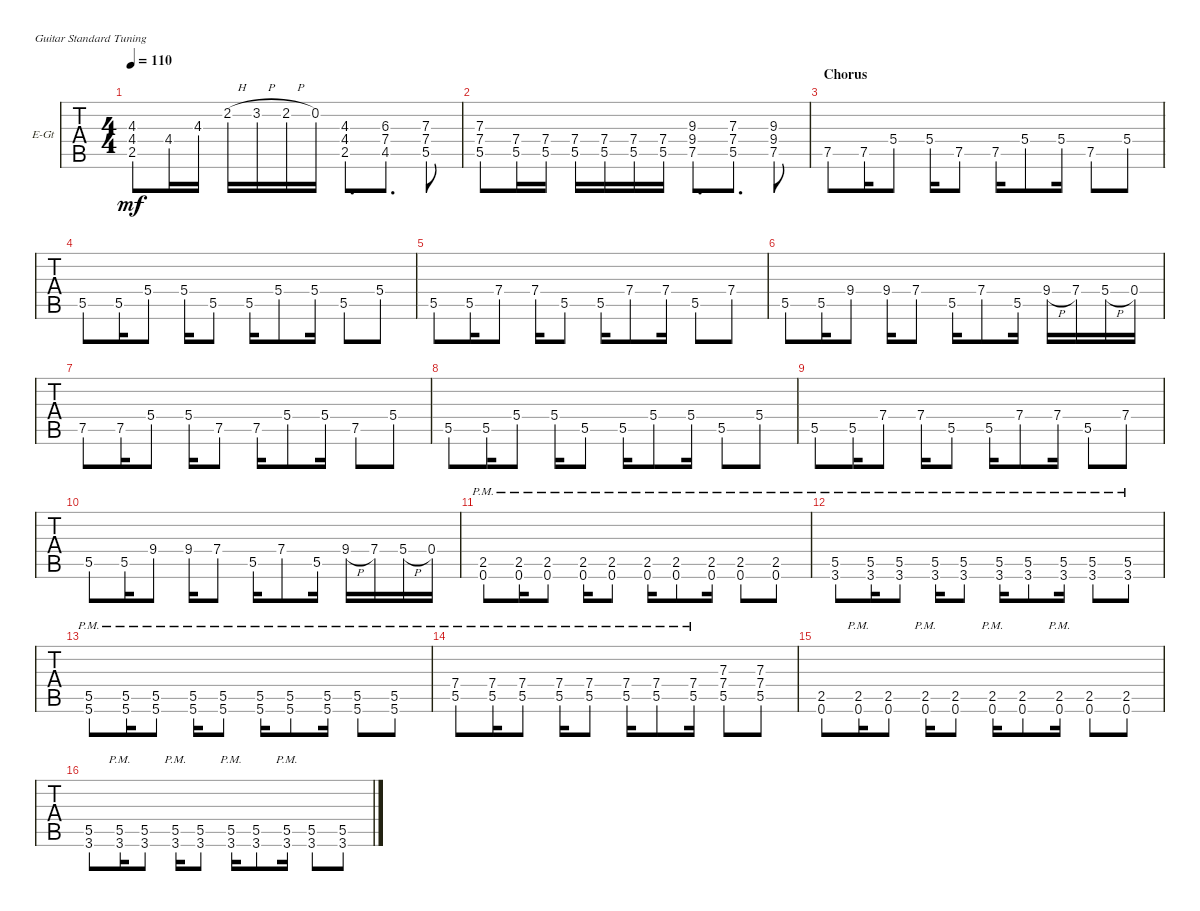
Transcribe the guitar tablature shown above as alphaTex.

\defaultSystemsLayout 4
\bracketExtendMode groupsimilarinstruments
\firstSystemTrackNameOrientation horizontal
\otherSystemsTrackNameOrientation horizontal
\track ("Matthew" "E-Gt") {instrument distortionguitar}
\staff {tabs}
\tuning (E4 B3 G3 D3 A2 E2)
\ts (4 4)
\tempo 110
\clef g2
\ks c
(2.5{t} 4.4{t} 4.3{t}).8{dy mf} 4.4.16 4.3.16 2.2{h}.16 3.2{h}.16 2.2{h}.16 0.2.16 (2.5 4.4 4.3).8{d} (4.5 7.4 6.3).8{d} (5.5 7.4 7.3).8 |
(5.5 7.4 7.3).8 (5.5 7.4).16 (5.5 7.4).16 (5.5 7.4).16 (5.5 7.4).16 (5.5 7.4).16 (5.5 7.4).16 (7.5 9.4 9.3).8{d} (5.5 7.4 7.3).8{d} (7.5 9.4 9.3).8 |
\section ("" "Chorus")
7.5.8 7.5.16 5.4.8 5.4.16 7.5.8 7.5.16 5.4.8 5.4.16 7.5.8 5.4.8 |
5.5.8 5.5.16 5.4.8 5.4.16 5.5.8 5.5.16 5.4.8 5.4.16 5.5.8 5.4.8 |
5.5.8 5.5.16 7.4.8 7.4.16 5.5.8 5.5.16 7.4.8 7.4.16 5.5.8 7.4.8 |
5.5.8 5.5.16 9.4.8 9.4.16 7.4.8 5.5.16 7.4.8 5.5.16 9.4{h}.16 7.4.16 5.4{h}.16 0.4.16 |
7.5.8 7.5.16 5.4.8 5.4.16 7.5.8 7.5.16 5.4.8 5.4.16 7.5.8 5.4.8 |
5.5.8 5.5.16 5.4.8 5.4.16 5.5.8 5.5.16 5.4.8 5.4.16 5.5.8 5.4.8 |
5.5.8 5.5.16 7.4.8 7.4.16 5.5.8 5.5.16 7.4.8 7.4.16 5.5.8 7.4.8 |
5.5.8 5.5.16 9.4.8 9.4.16 7.4.8 5.5.16 7.4.8 5.5.16 9.4{h}.16 7.4.16 5.4{h}.16 0.4.16 |
(2.5{pm} 0.6{pm}).8 (2.5{pm} 0.6{pm}).16 (0.6{pm} 2.5{pm}).8 (0.6{pm} 2.5{pm}).16 (2.5{pm} 0.6{pm}).8 (2.5{pm} 0.6{pm}).16 (0.6{pm} 2.5{pm}).8 (0.6{pm} 2.5{pm}).16 (2.5{pm} 0.6{pm}).8 (0.6{pm} 2.5{pm}).8 |
(5.5{pm} 3.6{pm}).8 (5.5{pm} 3.6{pm}).16 (3.6{pm} 5.5{pm}).8 (3.6{pm} 5.5{pm}).16 (5.5{pm} 3.6{pm}).8 (5.5{pm} 3.6{pm}).16 (3.6{pm} 5.5{pm}).8 (3.6{pm} 5.5{pm}).16 (5.5{pm} 3.6{pm}).8 (3.6{pm} 5.5{pm}).8 |
(5.5{pm} 5.6{pm}).8 (5.5{pm} 5.6{pm}).16 (5.6{pm} 5.5{pm}).8 (5.6{pm} 5.5{pm}).16 (5.5{pm} 5.6{pm}).8 (5.5{pm} 5.6{pm}).16 (5.6{pm} 5.5{pm}).8 (5.6{pm} 5.5{pm}).16 (5.5{pm} 5.6{pm}).8 (5.6{pm} 5.5{pm}).8 |
(5.5{pm} 7.4{pm}).8 (5.5{pm} 7.4{pm}).16 (7.4{pm} 5.5{pm}).8 (7.4{pm} 5.5{pm}).16 (7.4{pm} 5.5{pm}).8 (5.5{pm} 7.4{pm}).16 (7.4{pm} 5.5{pm}).8 (5.5{pm} 7.4{pm}).16 (7.4 5.5 7.3).8 (7.4 5.5 7.3).8 |
(2.5 0.6).8 (2.5{pm} 0.6{pm}).16 (0.6 2.5).8 (0.6{pm} 2.5{pm}).16 (2.5 0.6).8 (2.5{pm} 0.6{pm}).16 (0.6 2.5).8 (0.6{pm} 2.5{pm}).16 (2.5 0.6).8 (0.6 2.5).8 |
(5.5 3.6).8 (5.5{pm} 3.6{pm}).16 (3.6 5.5).8 (3.6{pm} 5.5{pm}).16 (5.5 3.6).8 (5.5{pm} 3.6{pm}).16 (3.6 5.5).8 (3.6{pm} 5.5{pm}).16 (5.5 3.6).8 (3.6 5.5).8
